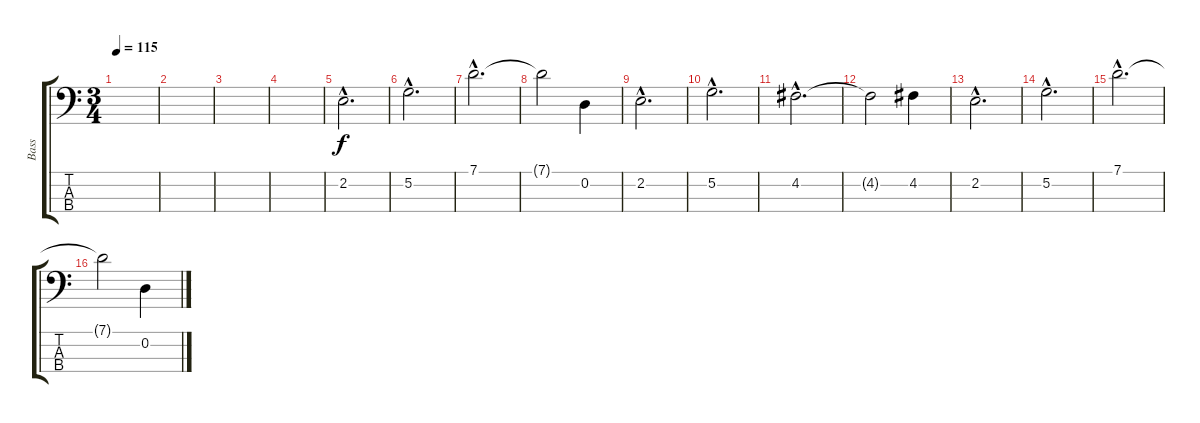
\track ("Bass" "Bass") {instrument acousticbass}
\staff {score tabs}
\tuning (G2 D2 A1 E1) {hide}
\ts (3 4)
\tempo 115
\clef f4
\ks c
|
|
|
|
2.2{hac}.2{d} |
5.2{hac}.2{d} |
7.1{hac}.2{d} |
7.1{t}.2 0.2.4 |
2.2{hac}.2{d} |
5.2{hac}.2{d} |
4.2{hac}.2{d} |
4.2{t}.2 4.2.4 |
2.2{hac}.2{d} |
5.2{hac}.2{d} |
7.1{hac}.2{d} |
7.1{t}.2 0.2.4
